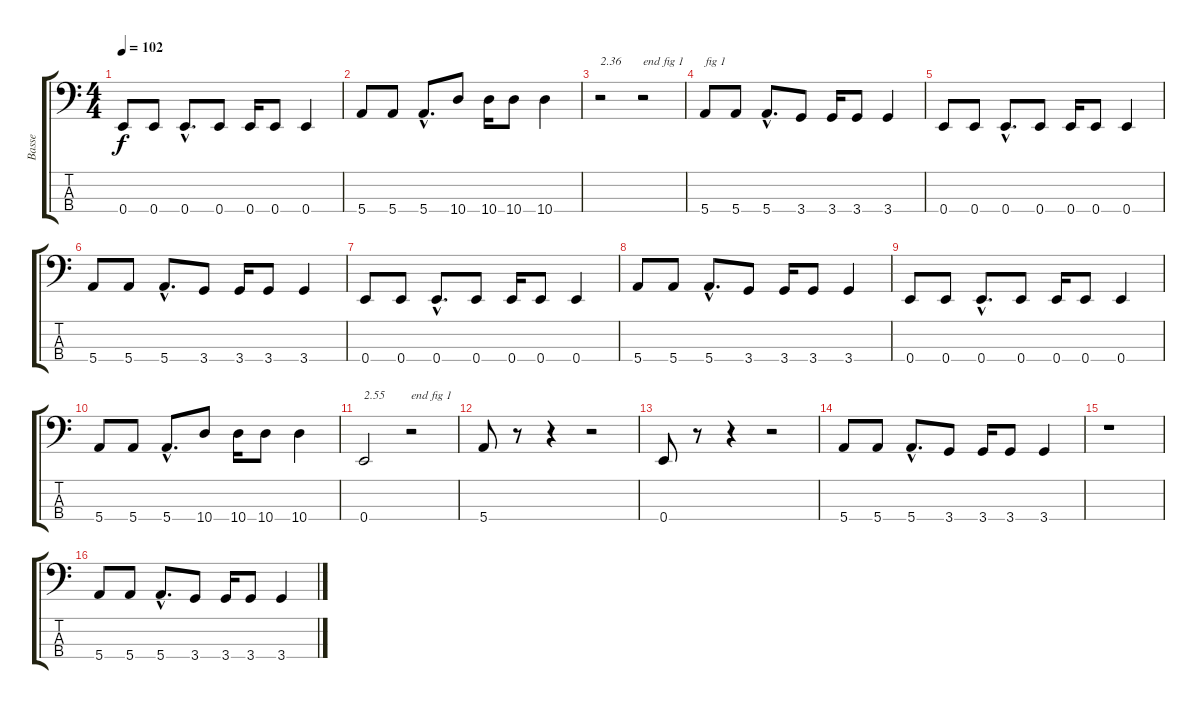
\track ("Basse" "Basse") {instrument electricbasspick}
\staff {score tabs}
\tuning (G2 D2 A1 E1) {hide}
\ts (4 4)
\tempo 102
\clef f4
\ks c
0.4.8{dy f} 0.4.8 0.4{hac}.8{d} 0.4.8 0.4.16 0.4.8 0.4.4 |
5.4.8 5.4.8 5.4{hac}.8{d} 10.4.8 10.4.16 10.4.8 10.4.4 |
r.2{txt "2.36"} r.2{txt "end fig 1"} |
5.4.8{txt "fig 1"} 5.4.8 5.4{hac}.8{d} 3.4.8 3.4.16 3.4.8 3.4.4 |
0.4.8 0.4.8 0.4{hac}.8{d} 0.4.8 0.4.16 0.4.8 0.4.4 |
5.4.8 5.4.8 5.4{hac}.8{d} 3.4.8 3.4.16 3.4.8 3.4.4 |
0.4.8 0.4.8 0.4{hac}.8{d} 0.4.8 0.4.16 0.4.8 0.4.4 |
5.4.8 5.4.8 5.4{hac}.8{d} 3.4.8 3.4.16 3.4.8 3.4.4 |
0.4.8 0.4.8 0.4{hac}.8{d} 0.4.8 0.4.16 0.4.8 0.4.4 |
5.4.8 5.4.8 5.4{hac}.8{d} 10.4.8 10.4.16 10.4.8 10.4.4 |
0.4.2{txt "2.55"} r.2{txt "end fig 1"} |
5.4.8 r.8 r.4 r.2 |
0.4.8 r.8 r.4 r.2 |
5.4.8 5.4.8 5.4{hac}.8{d} 3.4.8 3.4.16 3.4.8 3.4.4 |
r.1 |
5.4.8 5.4.8 5.4{hac}.8{d} 3.4.8 3.4.16 3.4.8 3.4.4
